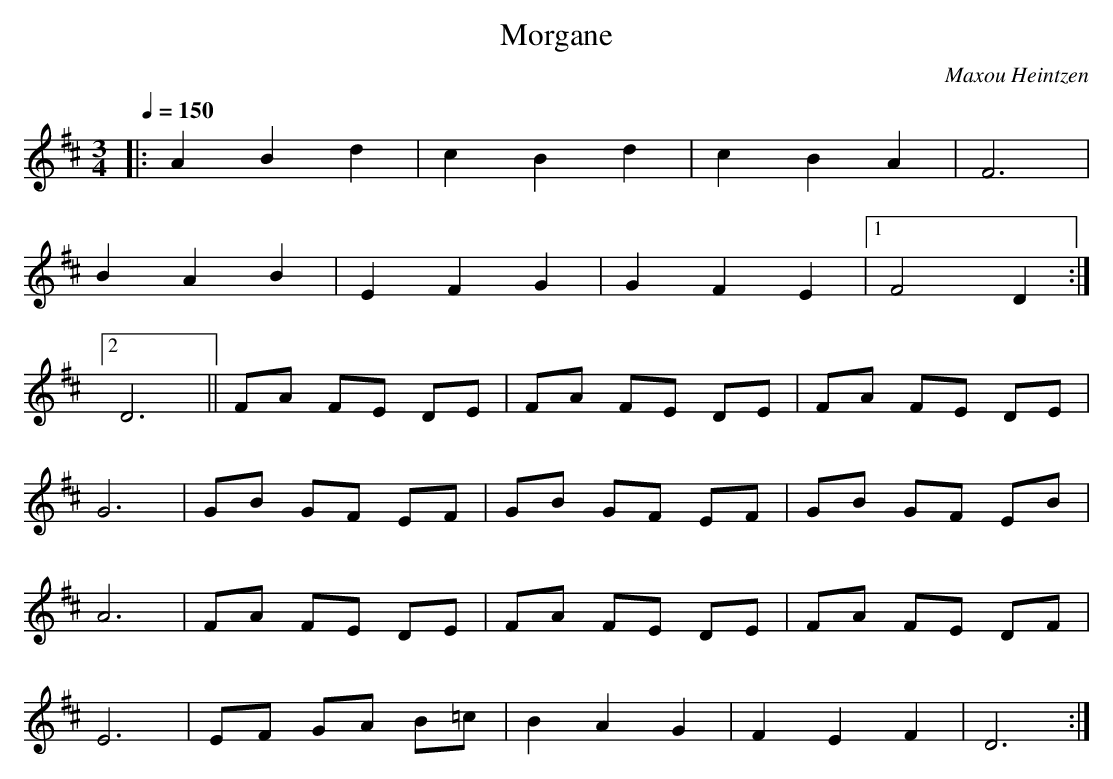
X:1
T:Morgane
C:Maxou Heintzen
Q:1/4=150
M:3/4
K:D
|:A2 B2 d2 |c2 B2 d2 |c2 B2 A2 |F6 |
B2 A2 B2 |E2 F2 G2 |G2 F2 E2 |1F4 D2 :|2
D6 ||FA FE DE |FA FE DE |FA FE DE |
G6 |GB GF EF |GB GF EF |GB GF EB |
A6 |FA FE DE |FA FE DE |FA FE DF |
E6 |EF GA B=c |B2 A2 G2 |F2 E2 F2 |D6 :|
